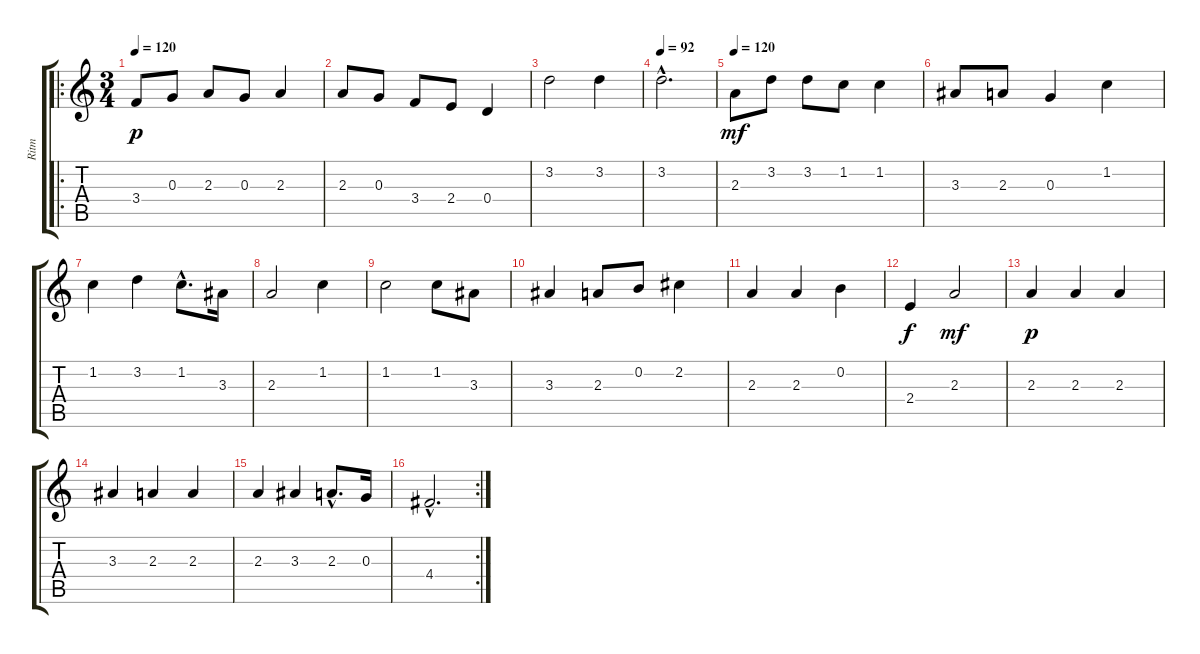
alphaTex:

\track ("Ritm" "Ritm") {instrument acousticguitarnylon}
\staff {score tabs}
\tuning (E4 B3 G3 D3 A2 E2) {hide}
\ro
\ts (3 4)
\tempo 120
\clef g2
\ks c
3.4.8{dy p instrument acousticguitarnylon} 0.3.8 2.3.8 0.3.8 2.3.4 |
2.3.8 0.3.8 3.4.8{volume 14} 2.4.8 0.4.4 |
3.2.2 3.2.4 |
\tempo 92
3.2{hac}.2{d} |
\tempo 120
2.3.8{dy mf} 3.2.8 3.2.8 1.2.8 1.2.4 |
3.3.8 2.3.8 0.3.4 1.2.4 |
1.2.4 3.2.4 1.2{hac}.8{d} 3.3.16 |
2.3.2 1.2.4 |
1.2.2 1.2.8 3.3.8 |
3.3.4 2.3.8 0.2.8 2.2.4 |
2.3.4 2.3.4 0.2.4 |
2.4.4{dy f} 2.3.2{dy mf} |
2.3.4{dy p} 2.3.4 2.3.4 |
3.3.4 2.3.4 2.3.4 |
2.3.4 3.3.4 2.3{hac}.8{d} 0.3.16 |
\rc 2
4.4{hac}.2{d}
